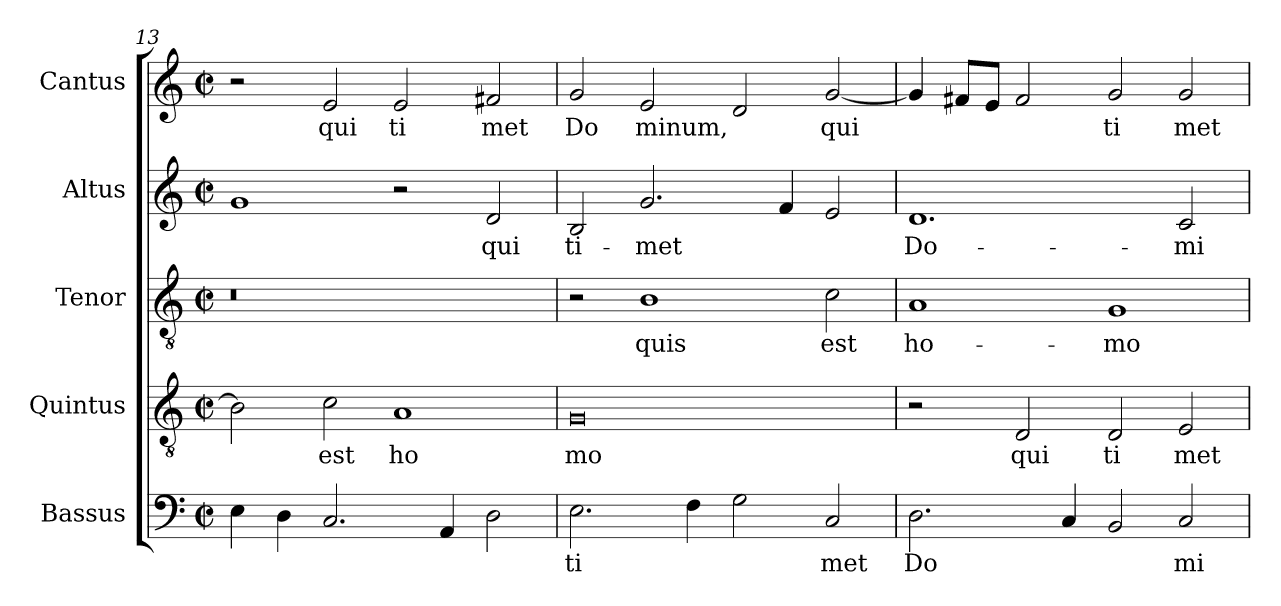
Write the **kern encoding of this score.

**kern	**text	**kern	**text	**kern	**text	**kern	**text	**kern	**text
*part5	*part5	*part4	*part4	*part3	*part3	*part2	*part2	*part1	*part1
*staff5	*staff5	*staff4	*staff4	*staff3	*staff3	*staff2	*staff2	*staff1	*staff1
*I"Bassus	*	*I"Quintus	*	*I"Tenor	*	*I"Altus	*	*I"Cantus	*
!!LO:LB:g=z
*clefF4	*	*clefGv2	*	*clefGv2	*	*clefG2	*	*clefG2	*
*M2/2	*	*M2/2	*	*M2/2	*	*M2/2	*	*M2/2	*
*met(c|)	*	*met(c|)	*	*met(c|)	*	*met(c|)	*	*met(c|)	*
=13	=13	=13	=13	=13	=13	=13	=13	=13	=13
4E\	.	2B\]	.	0r	.	1g	.	2r	.
4D\	.	.	.	.	.	.	.	.	.
!	!	!	!LO:LY:b:cj	!	!	!	!	!	!LO:LY:b:cj
2.C/	.	2c\	est	.	.	.	.	2e/	qui
!	!	!	!LO:LY:b:cj	!	!	!	!	!	!LO:LY:b:cj
.	.	1A	ho	.	.	2r	.	2e/	ti
4AA/	.	.	.	.	.	.	.	.	.
!	!	!	!	!	!	!	!LO:LY:b:cj	!	!LO:LY:b:cj
2D\	.	.	.	.	.	2d/	qui	2f#X/	met
=14	=14	=14	=14	=14	=14	=14	=14	=14	=14
!	!LO:LY:b:cj	!	!LO:LY:b:cj	!	!	!	!LO:LY:b:cj	!	!LO:LY:b:cj
2.E\	ti	0G	mo	2r	.	2B/	ti-	2g/	Do
!	!	!	!	!	!LO:LY:b:cj	!	!LO:LY:b	!	!LO:LY:b
.	.	.	.	1B	quis	2.g/	-met	2e/	minum,
4F\	.	.	.	.	.	.	.	.	.
2G\	.	.	.	.	.	.	.	2d/	.
.	.	.	.	.	.	4f/	.	.	.
!	!LO:LY:b:cj	!	!	!	!LO:LY:b:cj	!	!	!	!LO:LY:b
2C/	met	.	.	2c\	est	2e/	.	[<2g/	qui
=15	=15	=15	=15	=15	=15	=15	=15	=15	=15
!	!LO:LY:b	!	!	!	!LO:LY:b:cj	!	!LO:LY:b:cj	!	!
2.D\	Do	2r	.	1A	ho-	1.d	Do-	4g/]	.
.	.	.	.	.	.	.	.	8f#/L	.
.	.	.	.	.	.	.	.	8e/J	.
!	!	!	!LO:LY:b:cj	!	!	!	!	!	!
.	.	2D/	qui	.	.	.	.	2f#/	.
4C/	.	.	.	.	.	.	.	.	.
!	!	!	!LO:LY:b:cj	!	!LO:LY:b:cj	!	!	!	!LO:LY:b:cj
2BB/	.	2D/	ti	1G	-mo	.	.	2g/	ti
!	!LO:LY:b:cj	!	!LO:LY:b:cj	!	!	!	!LO:LY:b:cj	!	!LO:LY:b:cj
2C/	mi	2E/	met	.	.	2c/	-mi-	2g/	met
=	=	=	=	=	=	=	=	=	=
*-	*-	*-	*-	*-	*-	*-	*-	*-	*-
